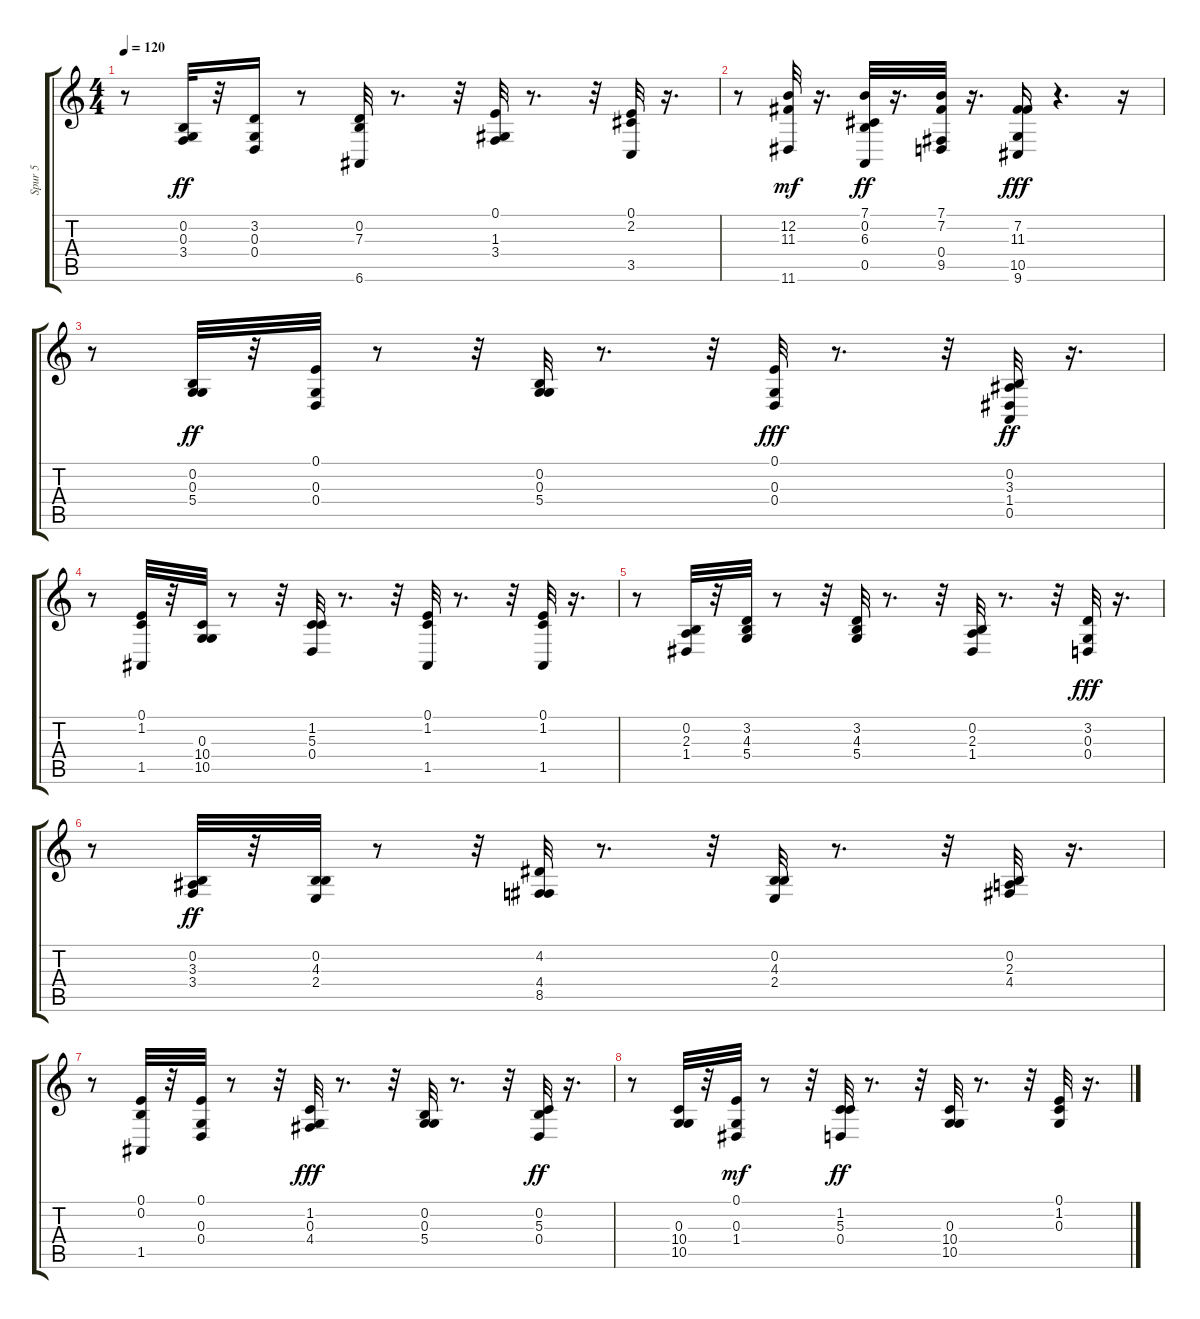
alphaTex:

\track ("Spur 5" "Spur 5") {instrument electricgrandpiano}
\staff {score tabs}
\tuning (E4 B3 G3 D3 A2 E2) {hide}
\ts (4 4)
\tempo 120
\clef g2
\ks c
r.8{dy ff} (0.2 0.3 3.4).32 r.32 (3.2 0.3 0.4).16 r.8 (0.2 7.3 6.6).32 r.8{d} r.32 (0.1 1.3 3.4).32 r.8{d} r.32 (0.1 2.2 3.5).32 r.16{d} |
r.8 (12.2 11.3 11.6).32{dy mf} r.16{d} (7.1 0.2 6.3 0.5).32{dy ff} r.16{d} (7.1 7.2 0.4 9.5).32 r.16{d} (7.2 11.3 10.5 9.6).16{dy fff} r.4{d} r.16 |
r.8 (0.2 0.3 5.4).32{dy ff} r.32 (0.1 0.3 0.4).32 r.8 r.32 (0.2 0.3 5.4).32 r.8{d} r.32 (0.1 0.3 0.4).32{dy fff} r.8{d} r.32 (0.2 3.3 1.4 0.5).32{dy ff} r.16{d} |
r.8 (0.1 1.2 1.5).32 r.32 (0.3 10.4 10.5).32 r.8 r.32 (1.2 5.3 0.4).32 r.8{d} r.32 (0.1 1.2 1.5).32 r.8{d} r.32 (0.1 1.2 1.5).32 r.16{d} |
r.8 (0.2 2.3 1.4).32 r.32 (3.2 4.3 5.4).32 r.8 r.32 (3.2 4.3 5.4).32 r.8{d} r.32 (0.2 2.3 1.4).32 r.8{d} r.32 (3.2 0.3 0.4).32{dy fff} r.16{d} |
r.8 (0.2 3.3 3.4).32{dy ff} r.32 (0.2 4.3 2.4).32 r.8 r.32 (4.2 4.4 8.5).32 r.8{d} r.32 (0.2 4.3 2.4).32 r.8{d} r.32 (0.2 2.3 4.4).32 r.16{d} |
r.8 (0.1 0.2 1.5).32 r.32 (0.1 0.3 0.4).32 r.8 r.32 (1.2 0.3 4.4).32{dy fff} r.8{d} r.32 (0.2 0.3 5.4).32 r.8{d} r.32 (0.2 5.3 0.4).32{dy ff} r.16{d} |
r.8 (0.3 10.4 10.5).32 r.32 (0.1 0.3 1.4).32{dy mf} r.8 r.32 (1.2 5.3 0.4).32{dy ff} r.8{d} r.32 (0.3 10.4 10.5).32 r.8{d} r.32 (0.1 1.2 0.3).32 r.16{d}
